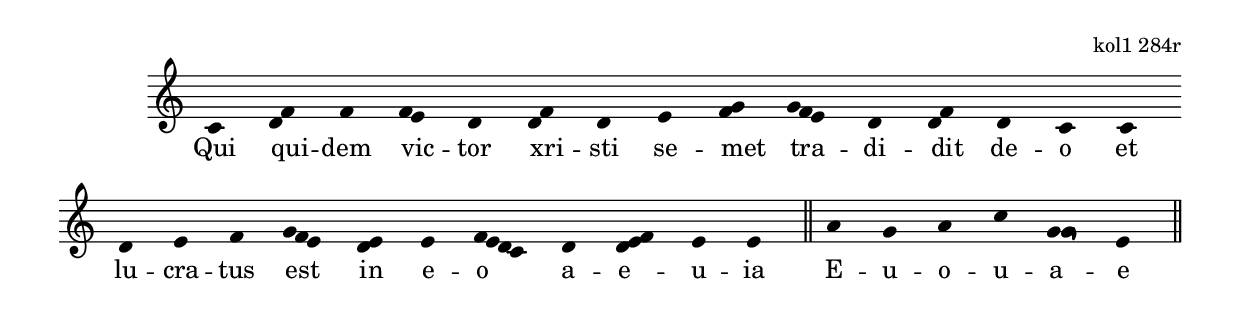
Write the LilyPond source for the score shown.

\version "2.19.32"

\include "../lib/synopsis.ily"

\score {
  \transpose c c' {
    \plainchant
    c \bar "" \melisma { d f } f \bar "" \melisma { f e } d \bar "" \melisma { d f } d \bar "" e \melisma { f g } \bar "" \melisma { g f e } d \melisma { d f } \bar "" d c \bar "" c \bar "" d e f \bar "" \melisma { g f e } \bar "" \melisma { d e } \bar "" e \melisma { f e d c } \bar "" d \melisma { d e f } e e \bar "||" a g a c' \melisma { g \strophicus g } e \bar "||"
  }
  \addlyrics {
     Qui qui -- dem vic -- tor  xri -- sti se -- met tra -- di -- dit de -- o et lu -- cra -- tus est  in e -- o a -- e -- u -- ia  E -- u -- o -- u -- a -- e
  }
  \header {
    quid = "antiphona"
    fontes = "kol1 284r"
  }
}